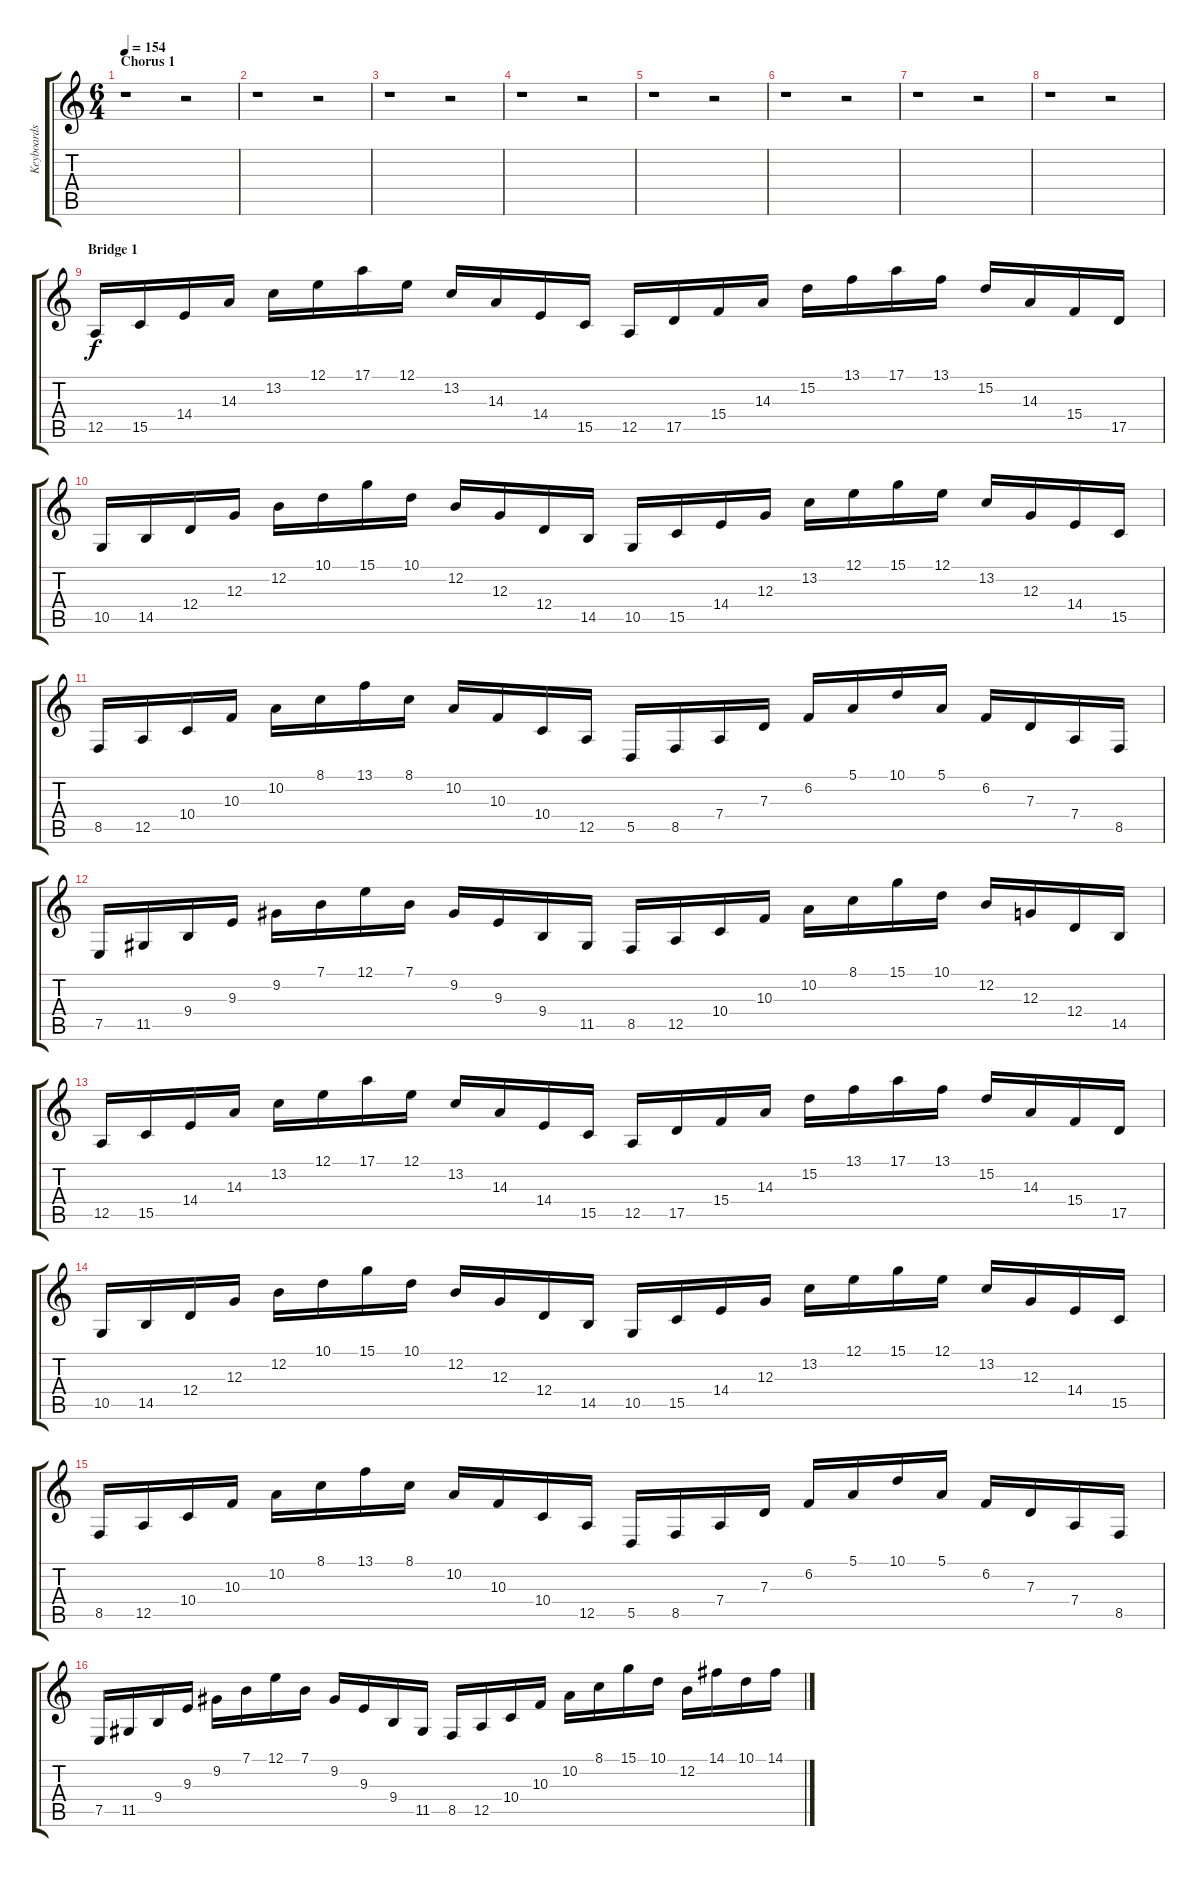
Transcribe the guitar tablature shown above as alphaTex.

\track ("Keyboards " "Keyboards ") {instrument harpsichord}
\staff {score tabs}
\tuning (E4 B3 G3 D3 A2 E2) {hide}
\ts (6 4)
\section ("" "Chorus 1")
\tempo 154
\clef g2
\ks c
r.1{dy f} r.2 |
r.1 r.2 |
r.1 r.2 |
r.1 r.2 |
r.1 r.2 |
r.1 r.2 |
r.1 r.2 |
r.1 r.2 |
\section ("" "Bridge 1")
12.5.16{volume 13 instrument harpsichord} 15.5.16 14.4.16 14.3.16 13.2.16 12.1.16 17.1.16 12.1.16 13.2.16 14.3.16 14.4.16 15.5.16 12.5.16 17.5.16 15.4.16 14.3.16 15.2.16 13.1.16 17.1.16 13.1.16 15.2.16 14.3.16 15.4.16 17.5.16 |
10.5.16 14.5.16 12.4.16 12.3.16 12.2.16 10.1.16 15.1.16 10.1.16 12.2.16 12.3.16 12.4.16 14.5.16 10.5.16 15.5.16 14.4.16 12.3.16 13.2.16 12.1.16 15.1.16 12.1.16 13.2.16 12.3.16 14.4.16 15.5.16 |
8.5.16 12.5.16 10.4.16 10.3.16 10.2.16 8.1.16 13.1.16 8.1.16 10.2.16 10.3.16 10.4.16 12.5.16 5.5.16 8.5.16 7.4.16 7.3.16 6.2.16 5.1.16 10.1.16 5.1.16 6.2.16 7.3.16 7.4.16 8.5.16 |
7.5.16 11.5.16 9.4.16 9.3.16 9.2.16 7.1.16 12.1.16 7.1.16 9.2.16 9.3.16 9.4.16 11.5.16 8.5.16 12.5.16 10.4.16 10.3.16 10.2.16 8.1.16 15.1.16 10.1.16 12.2.16 12.3.16 12.4.16 14.5.16 |
12.5.16{volume 13} 15.5.16 14.4.16 14.3.16 13.2.16 12.1.16 17.1.16 12.1.16 13.2.16 14.3.16 14.4.16 15.5.16 12.5.16 17.5.16 15.4.16 14.3.16 15.2.16 13.1.16 17.1.16 13.1.16 15.2.16 14.3.16 15.4.16 17.5.16 |
10.5.16 14.5.16 12.4.16 12.3.16 12.2.16 10.1.16 15.1.16 10.1.16 12.2.16 12.3.16 12.4.16 14.5.16 10.5.16 15.5.16 14.4.16 12.3.16 13.2.16 12.1.16 15.1.16 12.1.16 13.2.16 12.3.16 14.4.16 15.5.16 |
8.5.16 12.5.16 10.4.16 10.3.16 10.2.16 8.1.16 13.1.16 8.1.16 10.2.16 10.3.16 10.4.16 12.5.16 5.5.16 8.5.16 7.4.16 7.3.16 6.2.16 5.1.16 10.1.16 5.1.16 6.2.16 7.3.16 7.4.16 8.5.16 |
7.5.16 11.5.16 9.4.16 9.3.16 9.2.16 7.1.16 12.1.16 7.1.16 9.2.16 9.3.16 9.4.16 11.5.16 8.5.16 12.5.16 10.4.16 10.3.16 10.2.16 8.1.16 15.1.16 10.1.16 12.2.16 14.1.16 10.1.16 14.1.16
